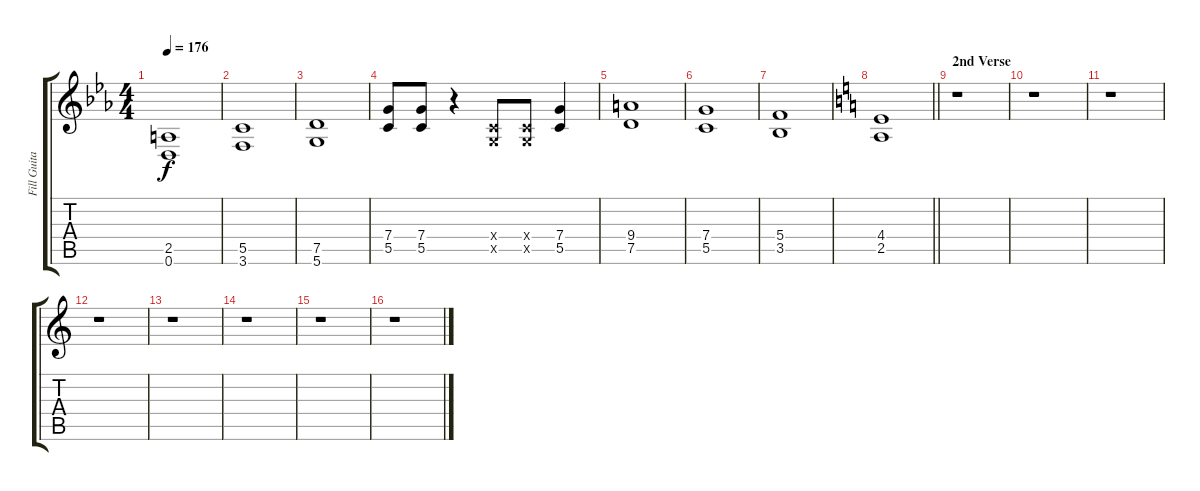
\track ("Fill Guitar 1" "Fill Guita") {instrument distortionguitar}
\staff {score tabs}
\tuning (D4 A3 F3 C3 G2 D2) {hide}
\ts (4 4)
\tempo 176
\clef g2
\ks eb
(2.5 0.6).1{dy f} |
(5.5 3.6).1 |
(7.5 5.6).1 |
(7.4 5.5).8 (7.4 5.5).8 r.4 (0.4{x} 0.5{x}).8 (0.4{x} 0.5{x}).8 (7.4 5.5).4 |
(9.4 7.5).1 |
(7.4 5.5).1 |
(5.4 3.5).1 |
\barLineRight lightlight
\ks c
(4.4 2.5).1 |
\section ("" "2nd Verse")
r.1 |
r.1 |
r.1 |
r.1 |
r.1 |
r.1 |
r.1 |
r.1
